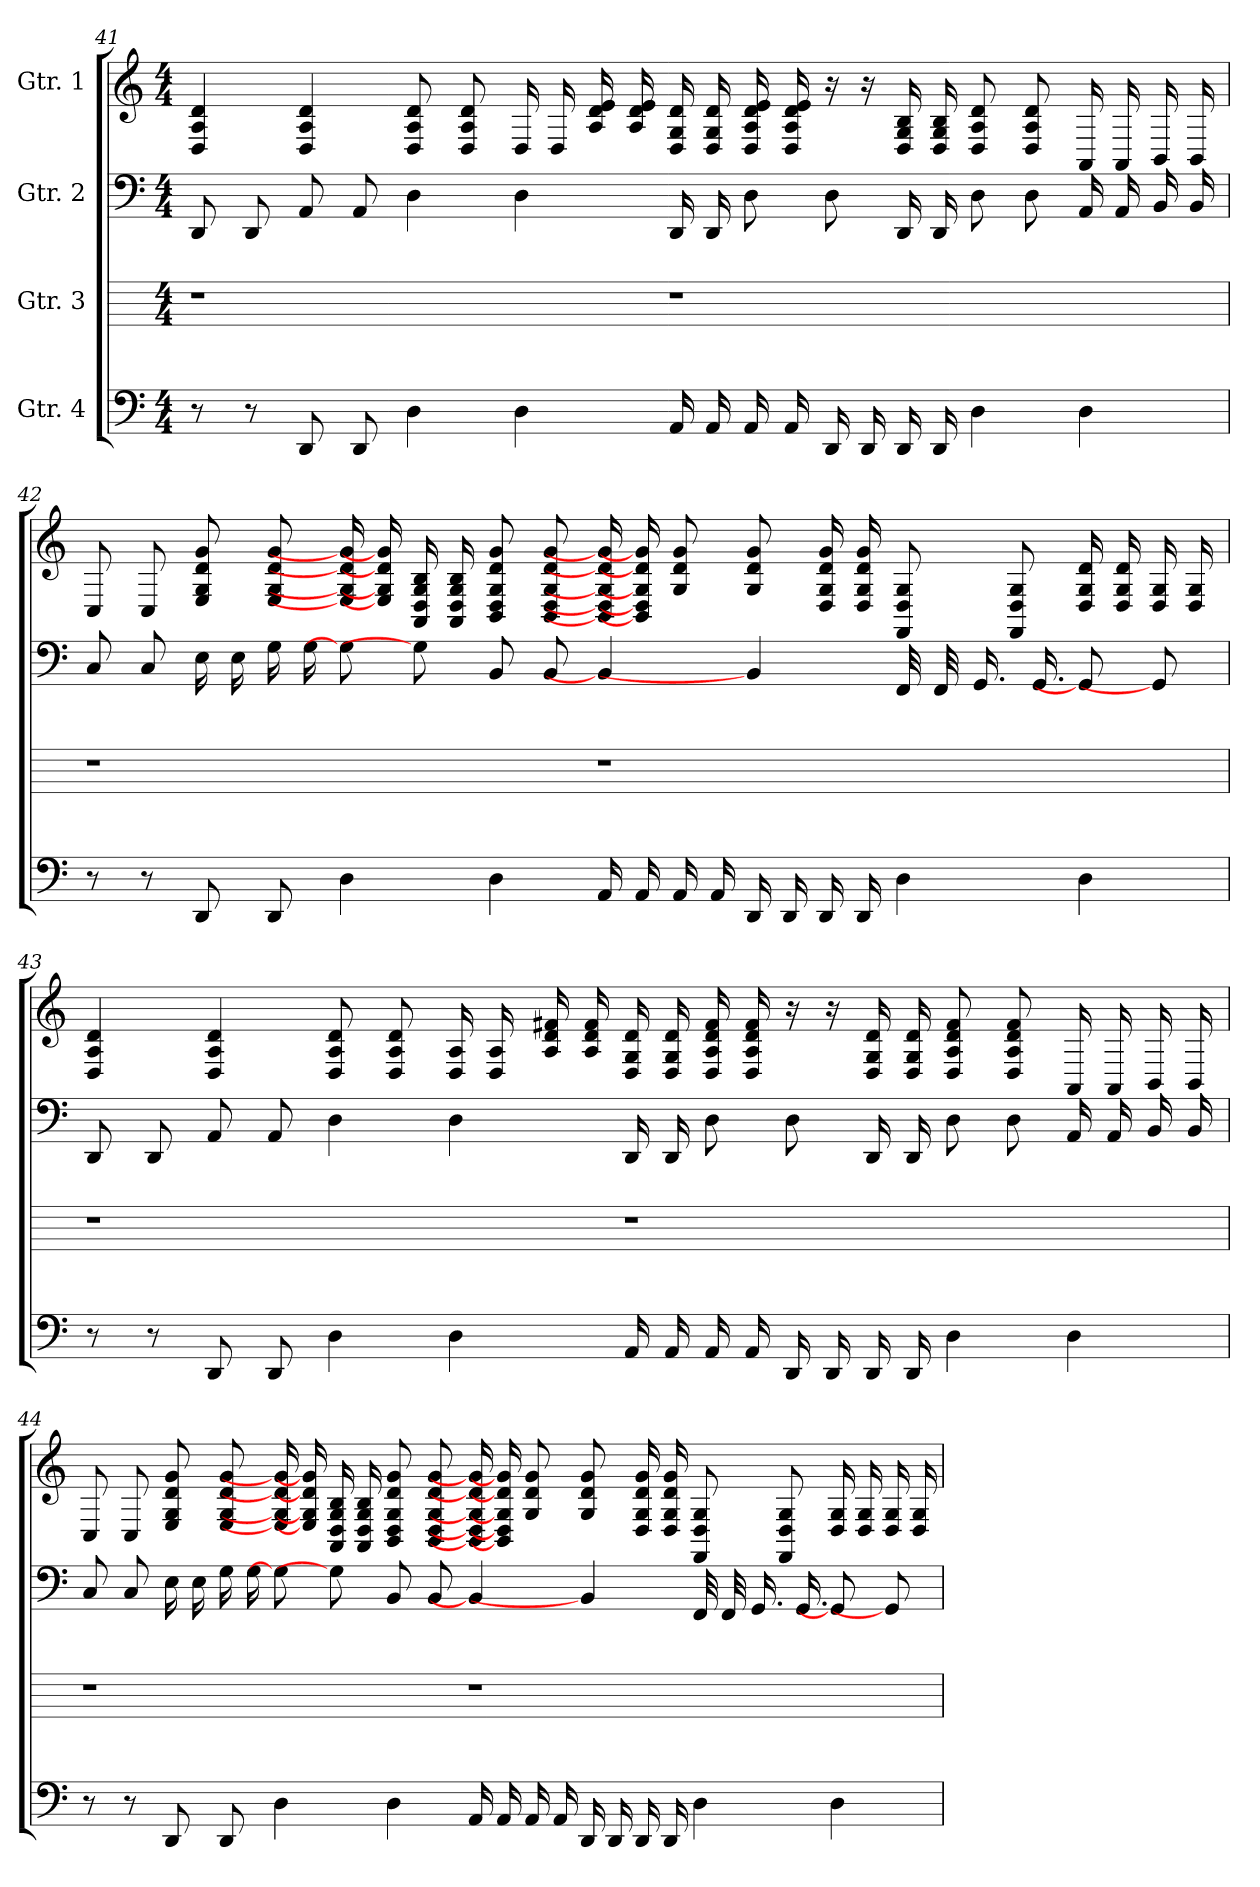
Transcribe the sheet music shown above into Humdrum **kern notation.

**kern	**kern	**kern	**kern
*part4	*part3	*part2	*part1
*staff4	*staff3	*staff2	*staff1
*I"Gtr. 4	*I"Gtr. 3	*I"Gtr. 2	*I"Gtr. 1
*	*	*	*
*k[]	*k[]	*k[]	*k[]
*M4/4	*M4/4	*M4/4	*M4/4
=41	=41	=41	=41
8r	1r	8DD	4d 4A 4D
8r	.	8DD	.
8DD	.	8AA	4d 4A 4D
8DD	.	8AA	.
4D	.	4D	8d 8A 8D
.	.	.	8d 8A 8D
4D	.	4D	16D
.	.	.	16D
.	.	.	16e 16d 16A
.	.	.	16e 16d 16A
16AA	1r	16DD	16d 16G 16D
16AA	.	16DD	16d 16G 16D
16AA	.	8D	16e 16d 16A 16D
16AA	.	.	16e 16d 16A 16D
16DD	.	8D	16r
16DD	.	.	16r
16DD	.	16DD	16B 16G 16D
16DD	.	16DD	16B 16G 16D
4D	.	8D	8d 8A 8D
.	.	8D	8d 8A 8D
4D	.	16AA	16AA
.	.	16AA	16AA
.	.	16BB	16BB
.	.	16BB	16BB
=42	=42	=42	=42
8r	1r	8C	8C
8r	.	8C	8C
8DD	.	16E	8g 8d 8G 8E
.	.	16E	.
8DD	.	16G	8g 8d 8G 8E
.	.	16G	.
4D	.	8G]	16g] 16d] 16G] 16E]
.	.	.	16g] 16d] 16G] 16E]
.	.	8G]	16B 16G 16D 16AA
.	.	.	16B 16G 16D 16AA
4D	.	8BB	8g 8d 8G 8D 8BB
.	.	8BB	8g 8d 8G 8D 8BB
16AA	1r	4BB]	16g] 16d] 16G] 16D] 16BB]
16AA	.	.	16g] 16d] 16G] 16D] 16BB]
16AA	.	.	8g 8d 8G
16AA	.	.	.
16DD	.	4BB]	8g 8d 8G
16DD	.	.	.
16DD	.	.	16g 16d 16G 16D
16DD	.	.	16g 16d 16G 16D
4D	.	32FF	8G 8D 8FF
.	.	32FF	.
.	.	16.GG	.
.	.	.	8G 8D 8FF
.	.	16.GG	.
4D	.	8GG]	16d 16G 16D
.	.	.	16d 16G 16D
.	.	8GG]	16G 16D
.	.	.	16G 16D
=43	=43	=43	=43
8r	1r	8DD	4d 4A 4D
8r	.	8DD	.
8DD	.	8AA	4d 4A 4D
8DD	.	8AA	.
4D	.	4D	8d 8A 8D
.	.	.	8d 8A 8D
4D	.	4D	16A 16D
.	.	.	16A 16D
.	.	.	16f# 16d 16A
.	.	.	16f# 16d 16A
16AA	1r	16DD	16d 16G 16D
16AA	.	16DD	16d 16G 16D
16AA	.	8D	16f# 16d 16A 16D
16AA	.	.	16f# 16d 16A 16D
16DD	.	8D	16r
16DD	.	.	16r
16DD	.	16DD	16d 16G 16D
16DD	.	16DD	16d 16G 16D
4D	.	8D	8f# 8d 8A 8D
.	.	8D	8f# 8d 8A 8D
4D	.	16AA	16AA
.	.	16AA	16AA
.	.	16BB	16BB
.	.	16BB	16BB
=44	=44	=44	=44
8r	1r	8C	8C
8r	.	8C	8C
8DD	.	16E	8g 8d 8G 8E
.	.	16E	.
8DD	.	16G	8g 8d 8G 8E
.	.	16G	.
4D	.	8G]	16g] 16d] 16G] 16E]
.	.	.	16g] 16d] 16G] 16E]
.	.	8G]	16B 16G 16D 16AA
.	.	.	16B 16G 16D 16AA
4D	.	8BB	8g 8d 8G 8D 8BB
.	.	8BB	8g 8d 8G 8D 8BB
16AA	1r	4BB]	16g] 16d] 16G] 16D] 16BB]
16AA	.	.	16g] 16d] 16G] 16D] 16BB]
16AA	.	.	8g 8d 8G
16AA	.	.	.
16DD	.	4BB]	8g 8d 8G
16DD	.	.	.
16DD	.	.	16g 16d 16G 16D
16DD	.	.	16g 16d 16G 16D
4D	.	32FF	8G 8D 8FF
.	.	32FF	.
.	.	16.GG	.
.	.	.	8G 8D 8FF
.	.	16.GG	.
4D	.	8GG]	16G 16D
.	.	.	16G 16D
.	.	8GG]	16G 16D
.	.	.	16G 16D
=	=	=	=
*-	*-	*-	*-
